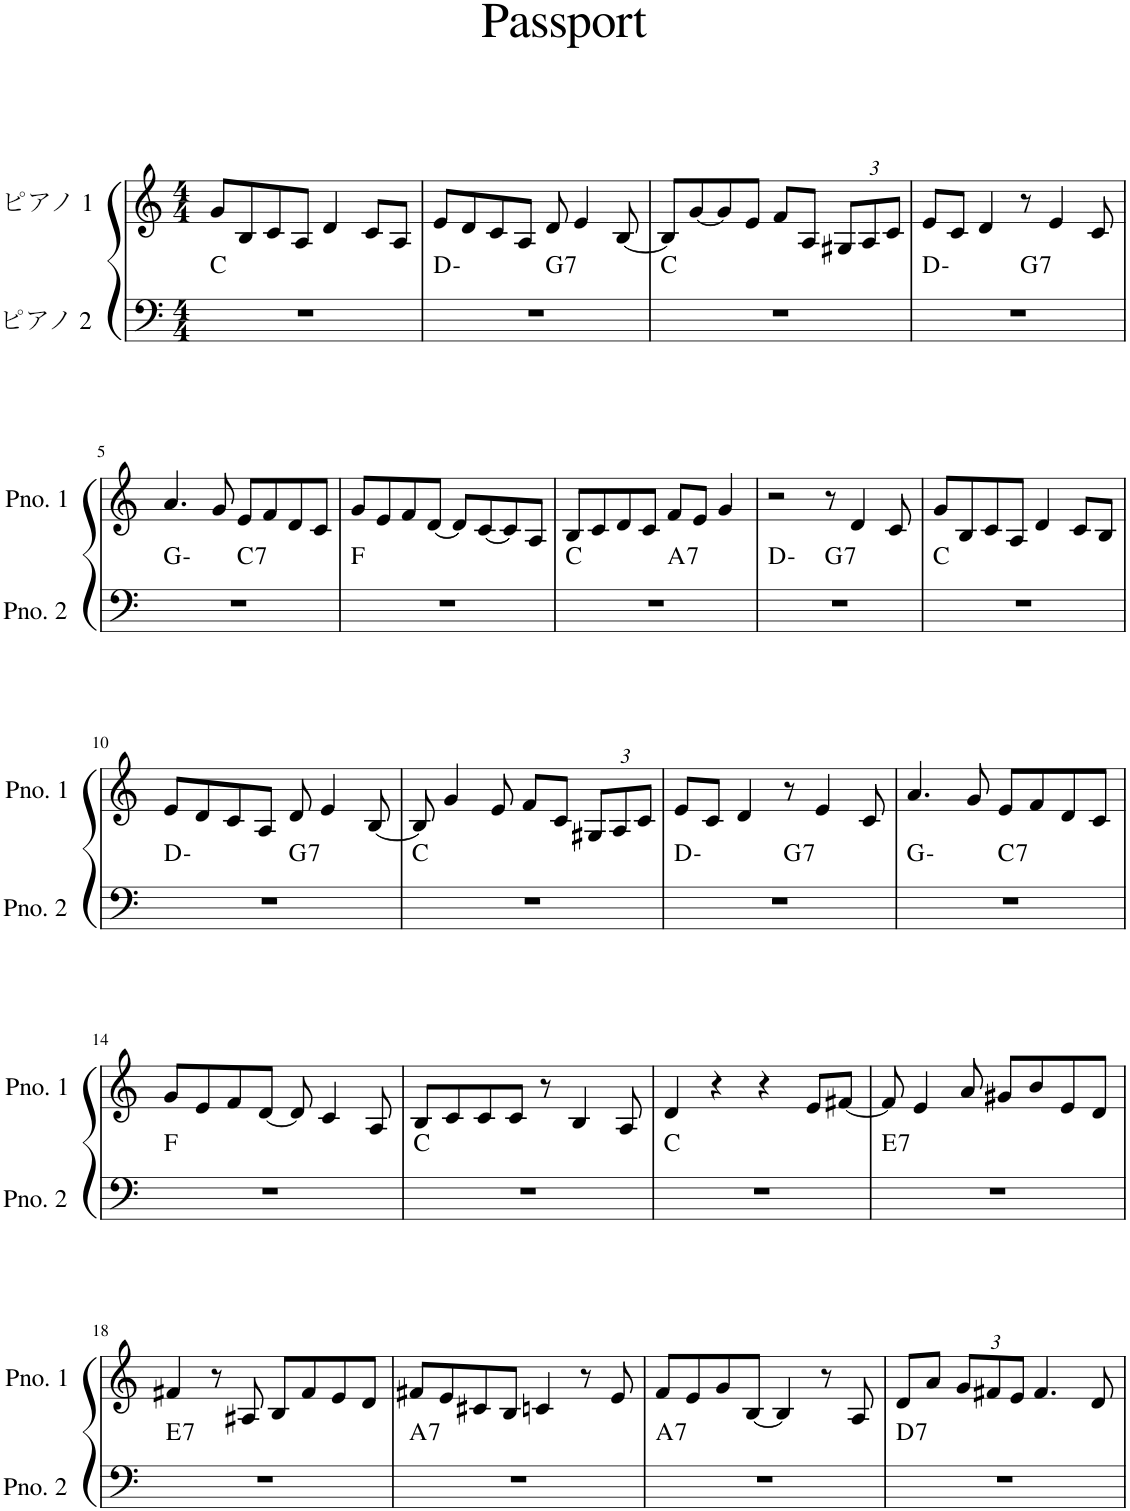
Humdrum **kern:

**kern	**harte	**kern
*part2	*part2	*part1
*staff2	*	*staff1
*I"ピアノ 2	*	*I"ピアノ 1
*clefF4	*	*clefG2
*k[]	*	*k[]
*M4/4	*	*M4/4
=1	=1	=1
1r	C:maj	8g/L
.	.	8B/
.	.	8c/
.	.	8A/J
.	.	4d/
.	.	8c/L
.	.	8A/J
=2	=2	=2
*^	*	*
1r	2ryy	D:min	8e/L
.	.	.	8d/
.	.	.	8c/
.	.	.	8A/J
!	!	!LO:H:kt=7	!
.	2ryy	G:7	8d/
.	.	.	4e/
.	.	.	[8B/
*v	*v	*	*
=3	=3	=3
1r	C:maj	8B/L]
.	.	[8g/
.	.	8g/]
.	.	8e/J
.	.	8f/L
.	.	8A/J
*	*	*Xbrackettup
.	.	12G#X/L
.	.	12A/
.	.	12c/J
=4	=4	=4
*^	*	*
1r	2ryy	D:min	8e/L
.	.	.	8c/J
.	.	.	4d/
!	!	!LO:H:kt=7	!
.	2ryy	G:7	8r
.	.	.	4e/
.	.	.	8c/
!!LO:LB:g=z
=5	=5	=5	=5
1r	2ryy	G:min	4.a/
.	.	.	8g/
!	!	!LO:H:kt=7	!
.	2ryy	C:7	8e/L
.	.	.	8f/
.	.	.	8d/
.	.	.	8c/J
*v	*v	*	*
=6	=6	=6
1r	F:maj	8g/L
.	.	8e/
.	.	8f/
.	.	[8d/J
.	.	8d/L]
.	.	[8c/
.	.	8c/]
.	.	8A/J
=7	=7	=7
*^	*	*
1r	2ryy	C:maj	8B/L
.	.	.	8c/
.	.	.	8d/
.	.	.	8c/J
!	!	!LO:H:kt=7	!
.	2ryy	A:7	8f/L
.	.	.	8e/J
.	.	.	4g/
=8	=8	=8	=8
1r	2ryy	D:min	2r
!	!	!LO:H:kt=7	!
.	2ryy	G:7	8r
.	.	.	4d/
.	.	.	8c/
*v	*v	*	*
=9	=9	=9
1r	C:maj	8g/L
.	.	8B/
.	.	8c/
.	.	8A/J
.	.	4d/
.	.	8c/L
.	.	8B/J
!!LO:LB:g=z
=10	=10	=10
*^	*	*
1r	2ryy	D:min	8e/L
.	.	.	8d/
.	.	.	8c/
.	.	.	8A/J
!	!	!LO:H:kt=7	!
.	2ryy	G:7	8d/
.	.	.	4e/
.	.	.	[8B/
*v	*v	*	*
=11	=11	=11
1r	C:maj	8B/]
.	.	4g/
.	.	8e/
.	.	8f/L
.	.	8c/J
.	.	12G#X/L
.	.	12A/
.	.	12c/J
=12	=12	=12
*^	*	*
1r	2ryy	D:min	8e/L
.	.	.	8c/J
.	.	.	4d/
!	!	!LO:H:kt=7	!
.	2ryy	G:7	8r
.	.	.	4e/
.	.	.	8c/
=13	=13	=13	=13
1r	2ryy	G:min	4.a/
.	.	.	8g/
!	!	!LO:H:kt=7	!
.	2ryy	C:7	8e/L
.	.	.	8f/
.	.	.	8d/
.	.	.	8c/J
*v	*v	*	*
!!LO:LB:g=z
=14	=14	=14
1r	F:maj	8g/L
.	.	8e/
.	.	8f/
.	.	[8d/J
.	.	8d/]
.	.	4c/
.	.	8A/
=15	=15	=15
1r	C:maj	8B/L
.	.	8c/
.	.	8c/
.	.	8c/J
.	.	8r
.	.	4B/
.	.	8A/
=16	=16	=16
1r	C:maj	4d/
.	.	4r
.	.	4r
.	.	8e/L
.	.	[8f#X/J
=17	=17	=17
!	!LO:H:kt=7	!
1r	E:7	8f#/]
.	.	4e/
.	.	8a/
.	.	8g#X/L
.	.	8b/
.	.	8e/
.	.	8d/J
!!LO:LB:g=z
=18	=18	=18
!	!LO:H:kt=7	!
1r	E:7	4f#X/
.	.	8r
.	.	8A#X/
.	.	8B/L
.	.	8f#/
.	.	8e/
.	.	8d/J
=19	=19	=19
!	!LO:H:kt=7	!
1r	A:7	8f#X/L
.	.	8e/
.	.	8c#X/
.	.	8B/J
.	.	4cn/
.	.	8r
.	.	8e/
=20	=20	=20
!	!LO:H:kt=7	!
1r	A:7	8f/L
.	.	8e/
.	.	8g/
.	.	[8B/J
.	.	4B/]
.	.	8r
.	.	8A/
=21	=21	=21
!	!LO:H:kt=7	!
1r	D:7	8d/L
.	.	8a/J
.	.	12g/L
.	.	12f#X/
.	.	12e/J
.	.	4.f#/
.	.	8d/
=	=	=
*-	*-	*-
